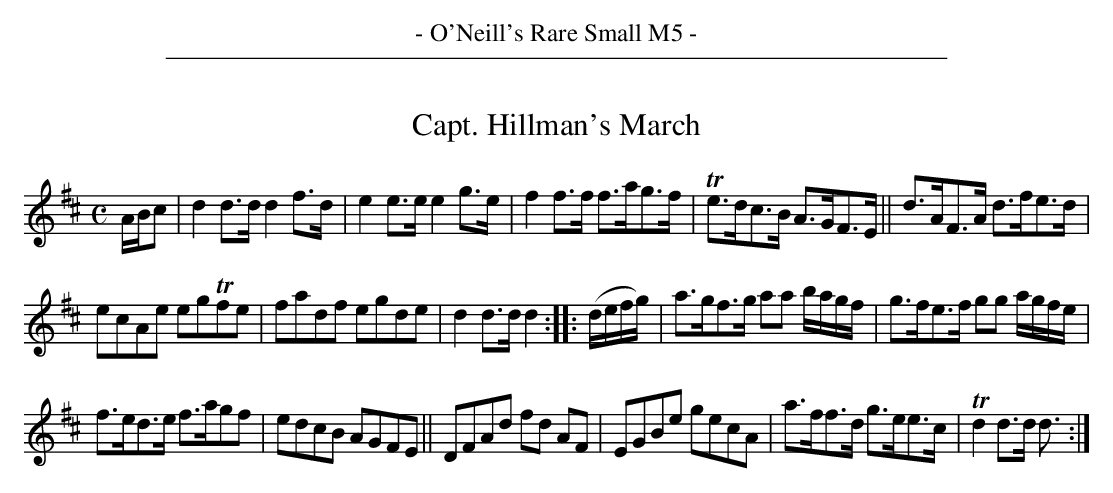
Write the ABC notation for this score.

X:1
T: Capt. Hillman's March
M: C
L: 1/16
K: D
ABc2 | d4 d3d d4 f3d | e4 e3e e4 g3e | f4 f3f f3ag3f | Te3dc3B A3GF3E || d3AF3A d3fe3d |
e2c2A2e2 e2g2Tf2e2 | f2a2d2f2 e2g2d2e2 | d4 d3d d4 :: (defg) | a3gf3g a2a2 bagf | g3fe3f g2g2 agfe |
f3ed3e f3ag2f2 | e2d2c2B2 A2G2F2E2 || D2F2A2d2 f2d2 A2F2 | E2G2B2e2 g2e2c2A2 | a3ff3d g3ee3c | Td4 d3d d3 :|
